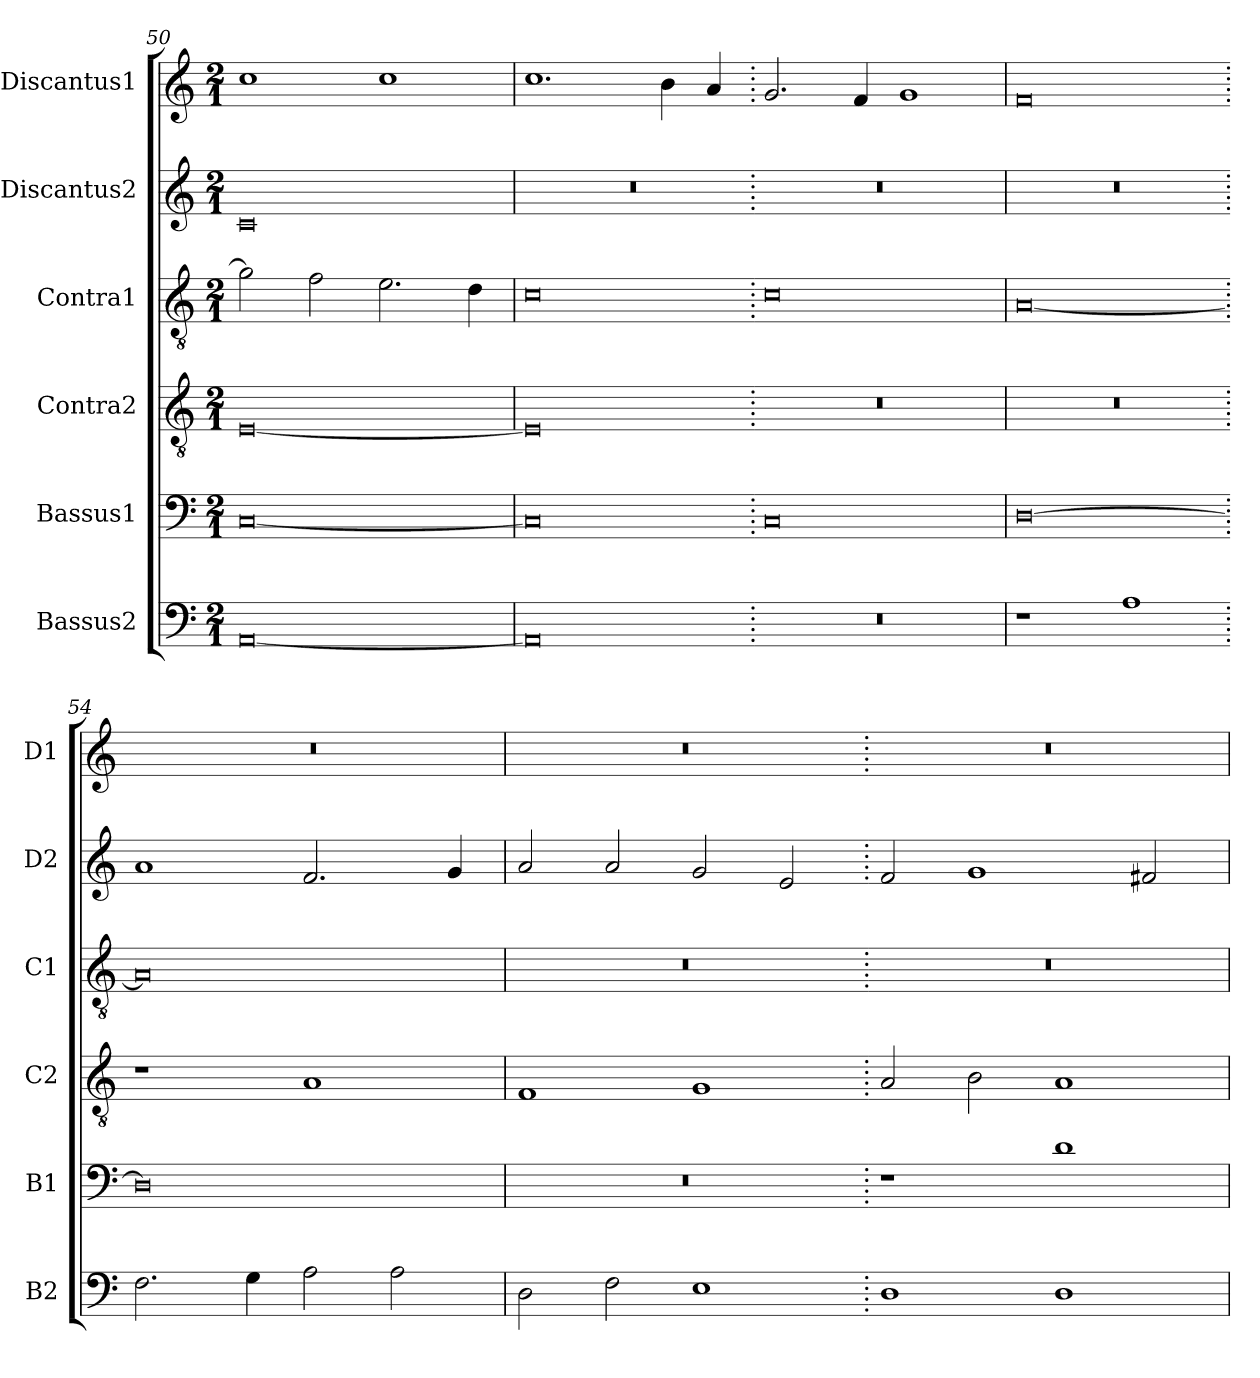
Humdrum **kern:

**kern	**kern	**kern	**kern	**kern	**kern
*part6	*part5	*part4	*part3	*part2	*part1
*staff6	*staff5	*staff4	*staff3	*staff2	*staff1
*I"Bassus2	*I"Bassus1	*I"Contra2	*I"Contra1	*I"Discantus2	*I"Discantus1
*I'B2	*I'B1	*I'C2	*I'C1	*I'D2	*I'D1
*clefF4	*clefF4	*clefGv2	*clefGv2	*clefG2	*clefG2
*k[]	*k[]	*k[]	*k[]	*k[]	*k[]
*M2/1	*M2/1	*M2/1	*M2/1	*M2/1	*M2/1
=50	=50	=50	=50	=50	=50
[0AA	[0C	[0E	2g\]	0c	1cc
.	.	.	2f\	.	.
.	.	.	2.e\	.	1cc
.	.	.	4d\	.	.
=51	=51	=51	=51	=51	=51
0AA]	0C]	0E]	0c	0r	1.cc
.	.	.	.	.	4b\
.	.	.	.	.	4a/
=52.	=52.	=52.	=52.	=52.	=52.
0r	0C	0r	0c	0r	2.g/
.	.	.	.	.	4f/
.	.	.	.	.	1g
=53	=53	=53	=53	=53	=53
1r	[0D	0r	[0A	0r	0f
1A	.	.	.	.	.
=54.	=54.	=54.	=54.	=54.	=54.
2.F\	0D]	1r	0A]	1a	0r
4G\	.	.	.	.	.
2A\	.	1A	.	2.f/	.
2A\	.	.	.	.	.
.	.	.	.	4g/	.
=55	=55	=55	=55	=55	=55
2D\	0r	1F	0r	2a/	0r
2F\	.	.	.	2a/	.
1E	.	1G	.	2g/	.
.	.	.	.	2e/	.
=56.	=56.	=56.	=56.	=56.	=56.
1D	1r	2A/	0r	2f/	0r
.	.	2B\	.	1g	.
1D	1d	1A	.	.	.
.	.	.	.	2f#X/	.
=	=	=	=	=	=
*-	*-	*-	*-	*-	*-
